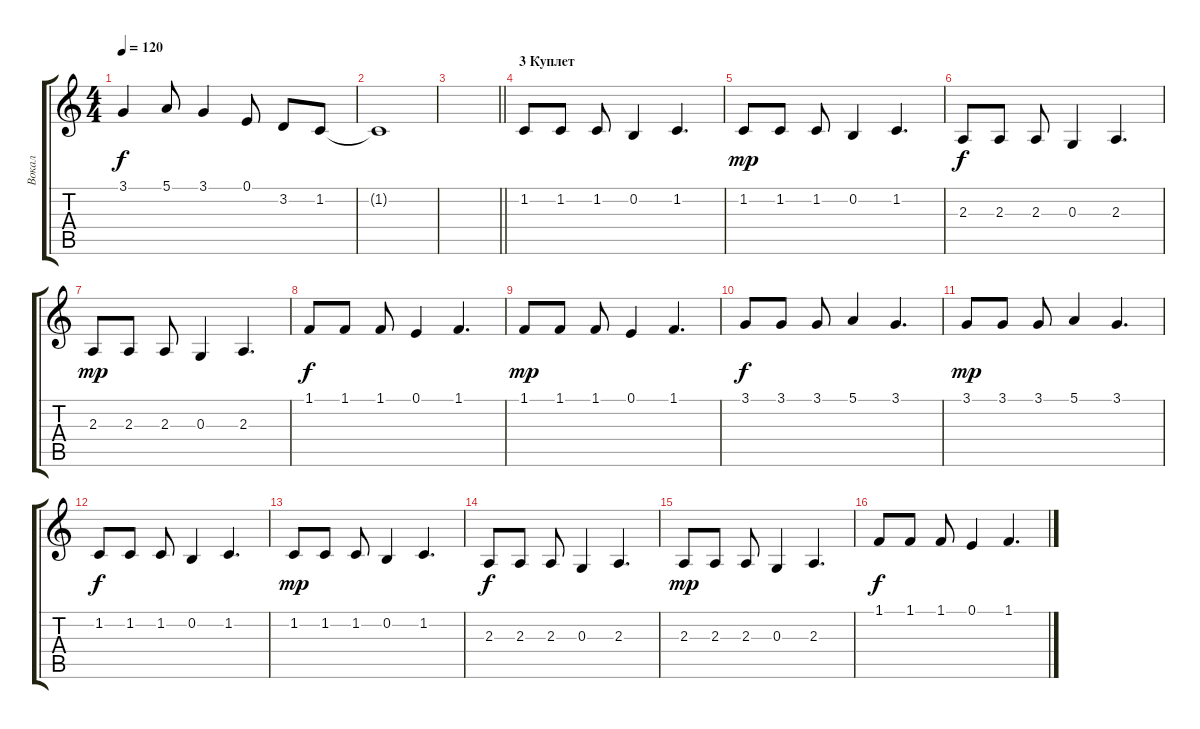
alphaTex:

\track ("Вокал" "Вокал") {instrument violin}
\staff {score tabs}
\tuning (E4 B3 G3 D3 A2 E2) {hide}
\ts (4 4)
\tempo 120
\clef g2
\ks c
3.1.4{dy f} 5.1.8 3.1.4 0.1.8 3.2.8 1.2.8 |
1.2{t}.1 |
\barLineRight lightlight
|
\section ("" "3 Куплет")
1.2.8 1.2.8 1.2.8 0.2.4 1.2.4{d} |
1.2.8{dy mp} 1.2.8 1.2.8 0.2.4 1.2.4{d} |
2.3.8{dy f} 2.3.8 2.3.8 0.3.4 2.3.4{d} |
2.3.8{dy mp} 2.3.8 2.3.8 0.3.4 2.3.4{d} |
1.1.8{dy f} 1.1.8 1.1.8 0.1.4 1.1.4{d} |
1.1.8{dy mp} 1.1.8 1.1.8 0.1.4 1.1.4{d} |
3.1.8{dy f} 3.1.8 3.1.8 5.1.4 3.1.4{d} |
3.1.8{dy mp} 3.1.8 3.1.8 5.1.4 3.1.4{d} |
1.2.8{dy f} 1.2.8 1.2.8 0.2.4 1.2.4{d} |
1.2.8{dy mp} 1.2.8 1.2.8 0.2.4 1.2.4{d} |
2.3.8{dy f} 2.3.8 2.3.8 0.3.4 2.3.4{d} |
2.3.8{dy mp} 2.3.8 2.3.8 0.3.4 2.3.4{d} |
1.1.8{dy f} 1.1.8 1.1.8 0.1.4 1.1.4{d}
